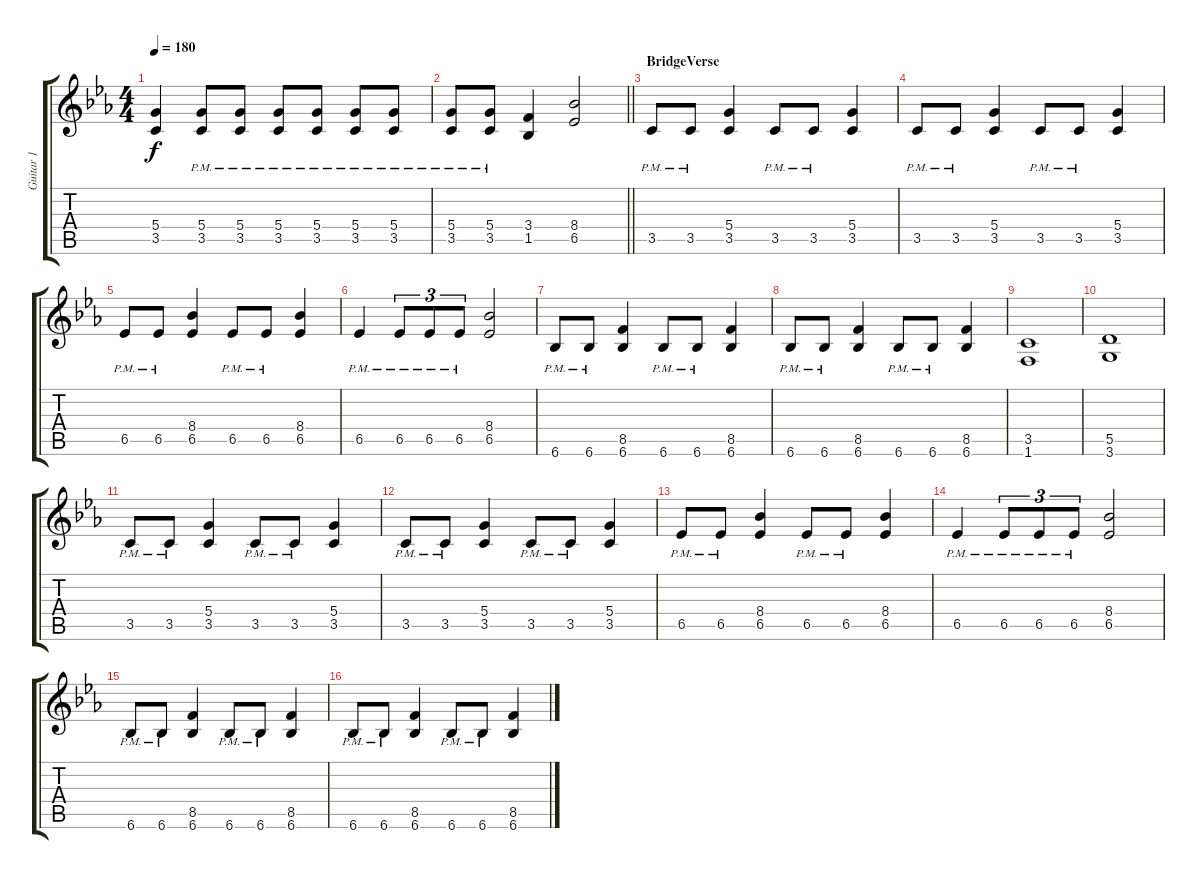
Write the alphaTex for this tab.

\track ("Guitar 1" "Guitar 1") {instrument overdrivenguitar}
\staff {score tabs}
\tuning (E4 B3 G3 D3 A2 E2) {hide}
\ts (4 4)
\tempo 180
\clef g2
\ks eb
(5.4 3.5).4{dy f} (5.4{pm} 3.5{pm}).8 (5.4{pm} 3.5{pm}).8 (5.4{pm} 3.5{pm}).8 (5.4{pm} 3.5{pm}).8 (5.4{pm} 3.5{pm}).8 (5.4{pm} 3.5{pm}).8 |
\barLineRight lightlight
(5.4{pm} 3.5{pm}).8 (5.4{pm} 3.5{pm}).8 (3.4 1.5).4 (8.4 6.5).2 |
\section ("" "BridgeVerse")
3.5{pm}.8 3.5{pm}.8 (5.4 3.5).4 3.5{pm}.8 3.5{pm}.8 (5.4 3.5).4 |
3.5{pm}.8 3.5{pm}.8 (5.4 3.5).4 3.5{pm}.8 3.5{pm}.8 (5.4 3.5).4 |
6.5{pm}.8 6.5{pm}.8 (8.4 6.5).4 6.5{pm}.8 6.5{pm}.8 (8.4 6.5).4 |
6.5{pm}.4 6.5{pm}.8{tu (3 2)} 6.5{pm}.8{tu (3 2)} 6.5{pm}.8{tu (3 2)} (8.4 6.5).2 |
6.6{pm}.8 6.6{pm}.8 (8.5 6.6).4 6.6{pm}.8 6.6{pm}.8 (8.5 6.6).4 |
6.6{pm}.8 6.6{pm}.8 (8.5 6.6).4 6.6{pm}.8 6.6{pm}.8 (8.5 6.6).4 |
(3.5 1.6).1 |
(5.5 3.6).1 |
3.5{pm}.8 3.5{pm}.8 (5.4 3.5).4 3.5{pm}.8 3.5{pm}.8 (5.4 3.5).4 |
3.5{pm}.8 3.5{pm}.8 (5.4 3.5).4 3.5{pm}.8 3.5{pm}.8 (5.4 3.5).4 |
6.5{pm}.8 6.5{pm}.8 (8.4 6.5).4 6.5{pm}.8 6.5{pm}.8 (8.4 6.5).4 |
6.5{pm}.4 6.5{pm}.8{tu (3 2)} 6.5{pm}.8{tu (3 2)} 6.5{pm}.8{tu (3 2)} (8.4 6.5).2 |
6.6{pm}.8 6.6{pm}.8 (8.5 6.6).4 6.6{pm}.8 6.6{pm}.8 (8.5 6.6).4 |
6.6{pm}.8 6.6{pm}.8 (8.5 6.6).4 6.6{pm}.8 6.6{pm}.8 (8.5 6.6).4
